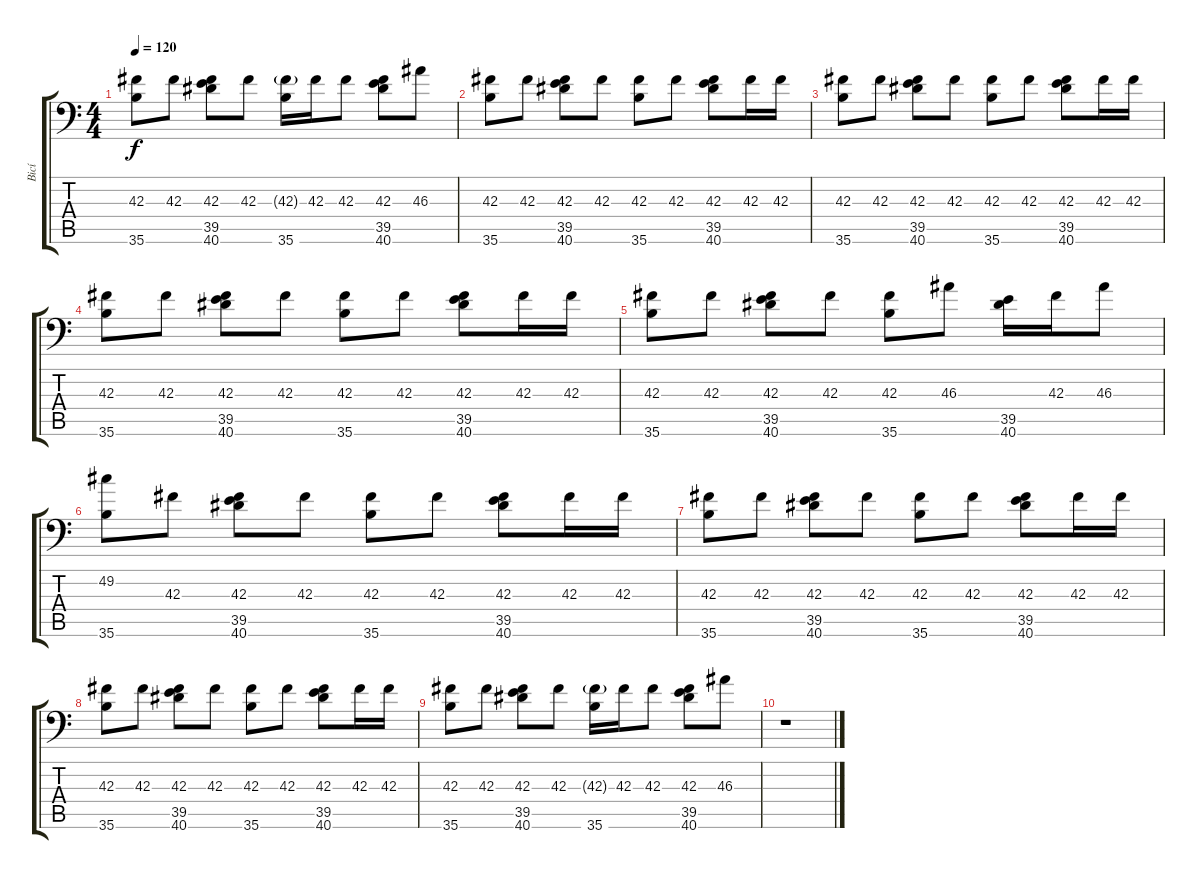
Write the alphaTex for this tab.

\track ("Bicí" "Bicí") {instrument acousticgrandpiano}
\staff {score tabs}
\tuning (C-1 C-1 C-1 C-1 C-1 C-1) {hide}
\ts (4 4)
\tempo 120
\clef f4
\ks c
(42.3 35.6).8{dy f} 42.3.8 (42.3 39.5 40.6).8 42.3.8 (42.3{g} 35.6).16 42.3.16 42.3.8 (42.3 39.5 40.6).8 46.3.8 |
(42.3 35.6).8 42.3.8 (42.3 39.5 40.6).8 42.3.8 (42.3 35.6).8 42.3.8 (42.3 39.5 40.6).8 42.3.16 42.3.16 |
(42.3 35.6).8 42.3.8 (42.3 39.5 40.6).8 42.3.8 (42.3 35.6).8 42.3.8 (42.3 39.5 40.6).8 42.3.16 42.3.16 |
(42.3 35.6).8 42.3.8 (42.3 39.5 40.6).8 42.3.8 (42.3 35.6).8 42.3.8 (42.3 39.5 40.6).8 42.3.16 42.3.16 |
(42.3 35.6).8 42.3.8 (42.3 39.5 40.6).8 42.3.8 (42.3 35.6).8 46.3.8 (39.5 40.6).16 42.3.16 46.3.8 |
(49.2 35.6).8 42.3.8 (42.3 39.5 40.6).8 42.3.8 (42.3 35.6).8 42.3.8 (42.3 39.5 40.6).8 42.3.16 42.3.16 |
(42.3 35.6).8 42.3.8 (42.3 39.5 40.6).8 42.3.8 (42.3 35.6).8 42.3.8 (42.3 39.5 40.6).8 42.3.16 42.3.16 |
(42.3 35.6).8 42.3.8 (42.3 39.5 40.6).8 42.3.8 (42.3 35.6).8 42.3.8 (42.3 39.5 40.6).8 42.3.16 42.3.16 |
(42.3 35.6).8 42.3.8 (42.3 39.5 40.6).8 42.3.8 (42.3{g} 35.6).16 42.3.16 42.3.8 (42.3 39.5 40.6).8 46.3.8 |
r.1
